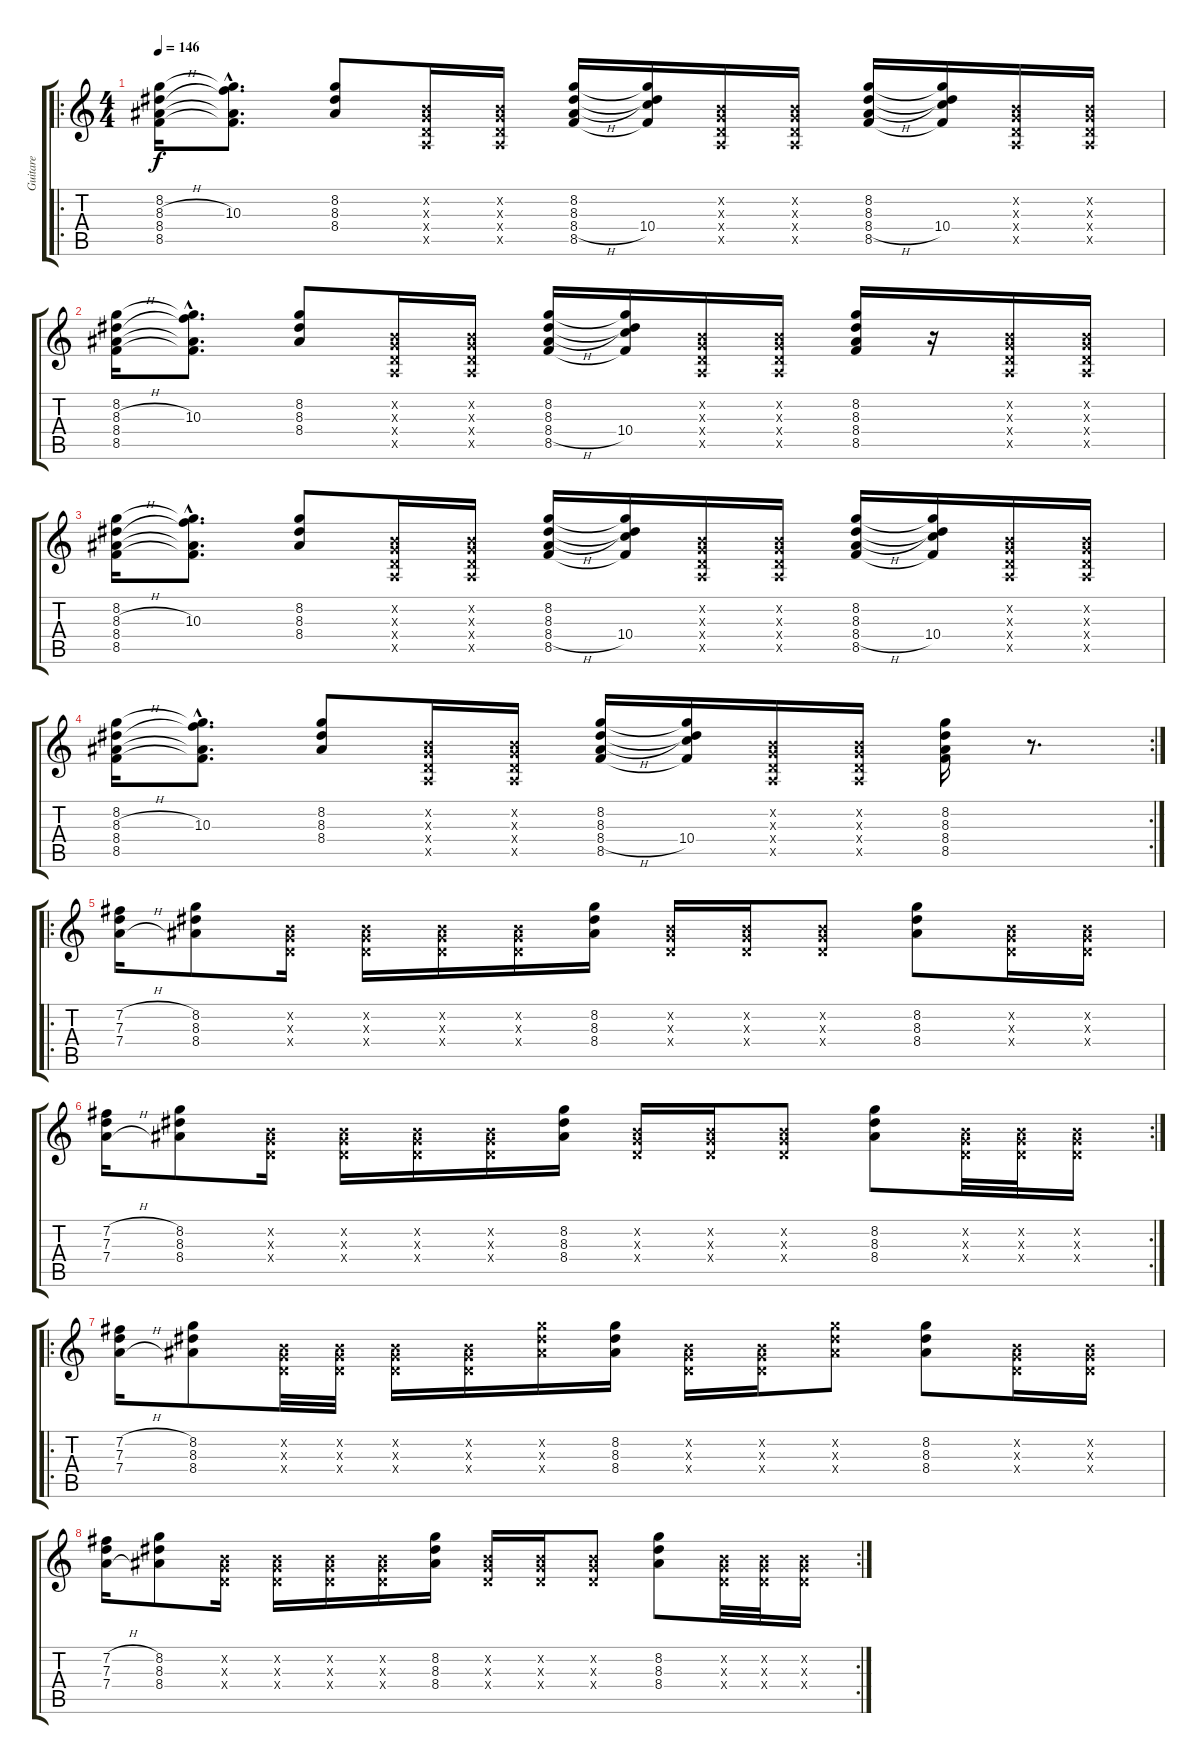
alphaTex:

\track ("Guitare" "Guitare") {instrument electricguitarclean}
\staff {score tabs}
\tuning (E4 B3 G3 D3 A2 E2) {hide}
\ro
\ts (4 4)
\tempo 146
\clef g2
\ks c
(8.2 8.3{h} 8.4 8.5).16{dy f} (8.2{hac t} 10.3{hac} 8.4{hac t} 8.5{hac t}).8{d} (8.2 8.3 8.4).8 (0.2{x} 0.3{x} 0.4{x} 0.5{x}).16 (0.2{x} 0.3{x} 0.4{x} 0.5{x}).16 (8.2 8.3 8.4{h} 8.5).16 (8.2{t} 8.3{t} 10.4 8.5{t}).16 (0.2{x} 0.3{x} 0.4{x} 0.5{x}).16 (0.2{x} 0.3{x} 0.4{x} 0.5{x}).16 (8.2 8.3 8.4{h} 8.5).16 (8.2{t} 8.3{t} 10.4 8.5{t}).16 (0.2{x} 0.3{x} 0.4{x} 0.5{x}).16 (0.2{x} 0.3{x} 0.4{x} 0.5{x}).16 |
(8.2 8.3{h} 8.4 8.5).16 (8.2{hac t} 10.3{hac} 8.4{hac t} 8.5{hac t}).8{d} (8.2 8.3 8.4).8 (0.2{x} 0.3{x} 0.4{x} 0.5{x}).16 (0.2{x} 0.3{x} 0.4{x} 0.5{x}).16 (8.2 8.3 8.4{h} 8.5).16 (8.2{t} 8.3{t} 10.4 8.5{t}).16 (0.2{x} 0.3{x} 0.4{x} 0.5{x}).16 (0.2{x} 0.3{x} 0.4{x} 0.5{x}).16 (8.2 8.3 8.4 8.5).16 r.16 (0.2{x} 0.3{x} 0.4{x} 0.5{x}).16 (0.2{x} 0.3{x} 0.4{x} 0.5{x}).16 |
(8.2 8.3{h} 8.4 8.5).16 (8.2{hac t} 10.3{hac} 8.4{hac t} 8.5{hac t}).8{d} (8.2 8.3 8.4).8 (0.2{x} 0.3{x} 0.4{x} 0.5{x}).16 (0.2{x} 0.3{x} 0.4{x} 0.5{x}).16 (8.2 8.3 8.4{h} 8.5).16 (8.2{t} 8.3{t} 10.4 8.5{t}).16 (0.2{x} 0.3{x} 0.4{x} 0.5{x}).16 (0.2{x} 0.3{x} 0.4{x} 0.5{x}).16 (8.2 8.3 8.4{h} 8.5).16 (8.2{t} 8.3{t} 10.4 8.5{t}).16 (0.2{x} 0.3{x} 0.4{x} 0.5{x}).16 (0.2{x} 0.3{x} 0.4{x} 0.5{x}).16 |
\rc 2
(8.2 8.3{h} 8.4 8.5).16 (8.2{hac t} 10.3{hac} 8.4{hac t} 8.5{hac t}).8{d} (8.2 8.3 8.4).8 (0.2{x} 0.3{x} 0.4{x} 0.5{x}).16 (0.2{x} 0.3{x} 0.4{x} 0.5{x}).16 (8.2 8.3 8.4{h} 8.5).16 (8.2{t} 8.3{t} 10.4 8.5{t}).16 (0.2{x} 0.3{x} 0.4{x} 0.5{x}).16 (0.2{x} 0.3{x} 0.4{x} 0.5{x}).16 (8.2 8.3 8.4 8.5).16 r.8{d} |
\ro
(7.2{h} 7.3{h} 7.4{h}).16 (8.2 8.3 8.4).8 (0.2{x} 0.3{x} 0.4{x}).16 (0.2{x} 0.3{x} 0.4{x}).16 (0.2{x} 0.3{x} 0.4{x}).16 (0.2{x} 0.3{x} 0.4{x}).16 (8.2 8.3 8.4).16 (0.2{x} 0.3{x} 0.4{x}).16 (0.2{x} 0.3{x} 0.4{x}).16 (0.2{x} 0.3{x} 0.4{x}).8 (8.2 8.3 8.4).8 (0.2{x} 0.3{x} 0.4{x}).16 (0.2{x} 0.3{x} 0.4{x}).16 |
\rc 2
(7.2{h} 7.3{h} 7.4{h}).16 (8.2 8.3 8.4).8 (0.2{x} 0.3{x} 0.4{x}).16 (0.2{x} 0.3{x} 0.4{x}).16 (0.2{x} 0.3{x} 0.4{x}).16 (0.2{x} 0.3{x} 0.4{x}).16 (8.2 8.3 8.4).16 (0.2{x} 0.3{x} 0.4{x}).16 (0.2{x} 0.3{x} 0.4{x}).16 (0.2{x} 0.3{x} 0.4{x}).8 (8.2 8.3 8.4).8 (0.2{x} 0.3{x} 0.4{x}).32 (0.2{x} 0.3{x} 0.4{x}).32 (0.2{x} 0.3{x} 0.4{x}).16 |
\ro
(7.2{h} 7.3{h} 7.4{h}).16 (8.2 8.3 8.4).8 (0.2{x} 0.3{x} 0.4{x}).32 (0.2{x} 0.3{x} 0.4{x}).32 (0.2{x} 0.3{x} 0.4{x}).16 (0.2{x} 0.3{x} 0.4{x}).16 (8.2{x} 8.3{x} 8.4{x}).16 (8.2 8.3 8.4).16 (0.2{x} 0.3{x} 0.4{x}).16 (0.2{x} 0.3{x} 0.4{x}).16 (8.2{x} 8.3{x} 8.4{x}).8 (8.2 8.3 8.4).8 (0.2{x} 0.3{x} 0.4{x}).16 (0.2{x} 0.3{x} 0.4{x}).16 |
\rc 2
(7.2{h} 7.3{h} 7.4{h}).16 (8.2 8.3 8.4).8 (0.2{x} 0.3{x} 0.4{x}).16 (0.2{x} 0.3{x} 0.4{x}).16 (0.2{x} 0.3{x} 0.4{x}).16 (0.2{x} 0.3{x} 0.4{x}).16 (8.2 8.3 8.4).16 (0.2{x} 0.3{x} 0.4{x}).16 (0.2{x} 0.3{x} 0.4{x}).16 (0.2{x} 0.3{x} 0.4{x}).8 (8.2 8.3 8.4).8 (0.2{x} 0.3{x} 0.4{x}).32 (0.2{x} 0.3{x} 0.4{x}).32 (0.2{x} 0.3{x} 0.4{x}).16
